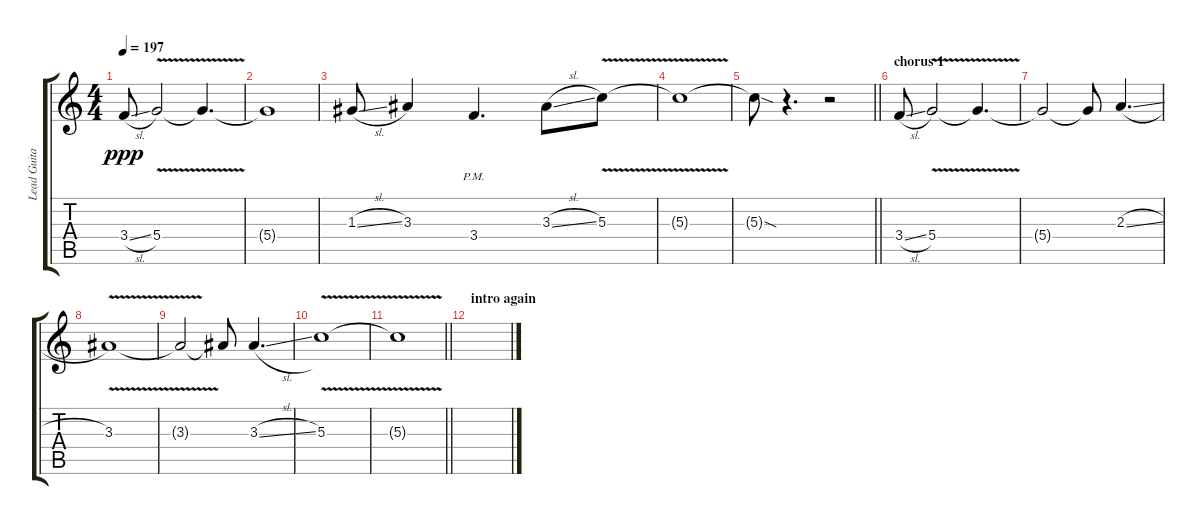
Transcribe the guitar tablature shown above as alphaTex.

\track ("Lead Guitar (Blackmore)" "Lead Guita") {instrument distortionguitar}
\staff {score tabs}
\tuning (E4 B3 G3 D3 A2 E2) {hide}
\ts (4 4)
\tempo 197
\clef g2
\ks c
3.4{sl}.8{dy ppp} 5.4{v}.2 5.4{t}.4{d} |
5.4{t}.1 |
1.3{sl}.8 3.3.4 3.4{pm}.4{d} 3.3{sl}.8 5.3{v}.8 |
5.3{t}.1 |
\barLineRight lightlight
5.3{sod t}.8 r.4{d} r.2 |
\section ("" "chorus 1")
3.4{sl}.8 5.4{v}.2 5.4{t}.4{d} |
5.4{t}.2 5.4{t}.8 2.3{sl}.4{d} |
3.3{v}.1 |
3.3{t}.2 3.3{t}.8 3.3{sl}.4{d} |
5.3{v}.1 |
\barLineRight lightlight
5.3{t}.1 |
\section ("" "intro again")
